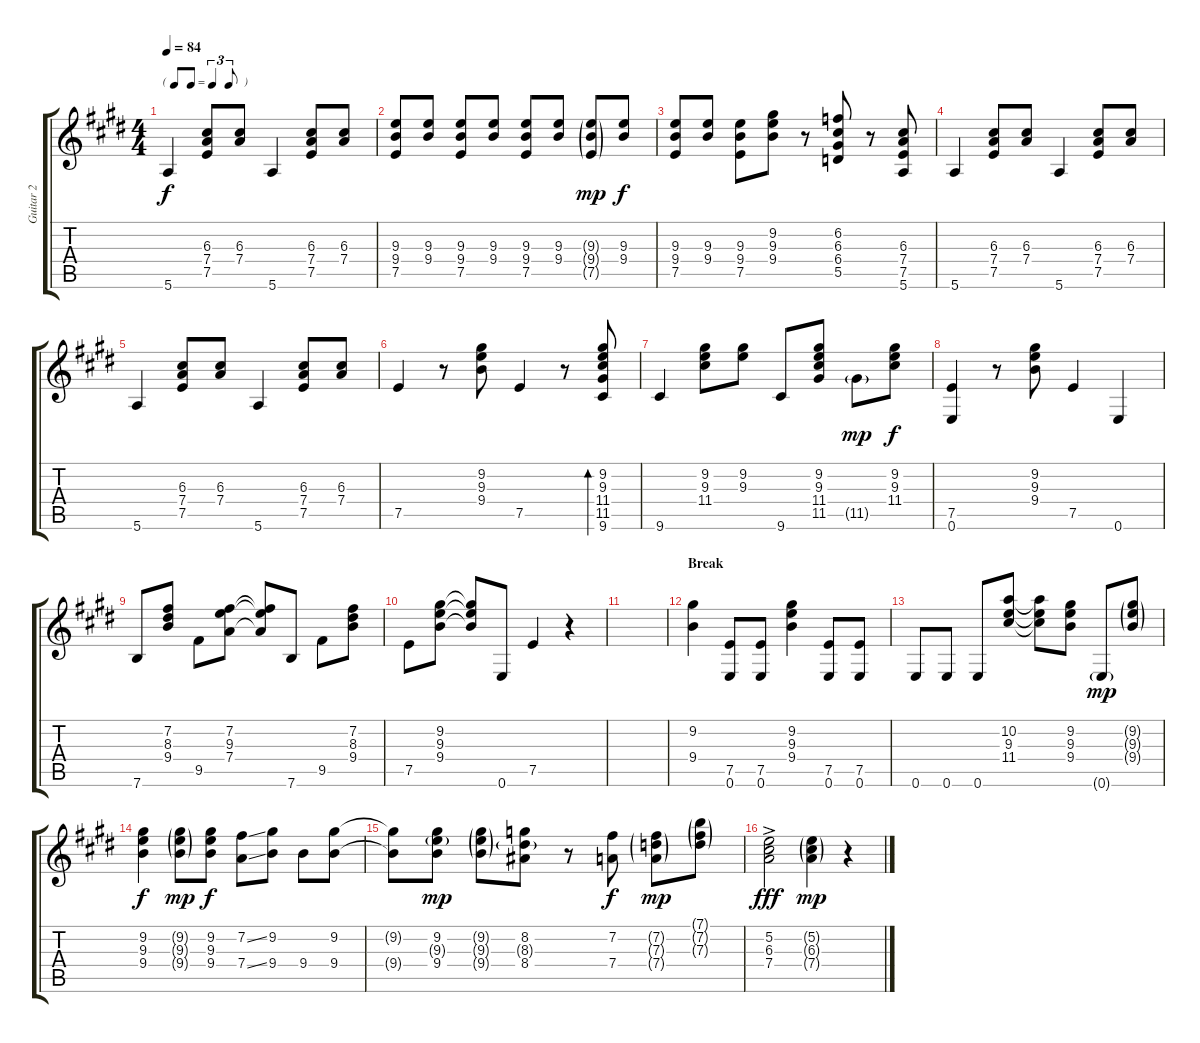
\track ("Guitar 2" "Guitar 2") {instrument acousticguitarnylon}
\staff {score tabs}
\tuning (E4 B3 G3 D3 A2 E2) {hide}
\ts (4 4)
\tf triplet8th
\tempo 84
\clef g2
\ks e
5.6.4{dy f} (6.3 7.4 7.5).8 (6.3 7.4).8 5.6.4 (6.3 7.4 7.5).8 (6.3 7.4).8 |
(9.3 9.4 7.5).8 (9.3 9.4).8 (9.3 9.4 7.5).8 (9.3 9.4).8 (9.3 9.4 7.5).8 (9.3 9.4).8 (9.3{g} 9.4{g} 7.5{g}).8{dy mp} (9.3 9.4).8{dy f} |
(9.3 9.4 7.5).8 (9.3 9.4).8 (9.3 9.4 7.5).8 (9.2 9.3 9.4).8 r.8 (6.2 6.3 6.4 5.5).8 r.8 (6.3 7.4 7.5 5.6).8 |
5.6.4 (6.3 7.4 7.5).8 (6.3 7.4).8 5.6.4 (6.3 7.4 7.5).8 (6.3 7.4).8 |
5.6.4 (6.3 7.4 7.5).8 (6.3 7.4).8 5.6.4 (6.3 7.4 7.5).8 (6.3 7.4).8 |
7.5.4 r.8 (9.2 9.3 9.4).8 7.5.4 r.8 (9.2 9.3 11.4 11.5 9.6).8{bd 240} |
9.6.4 (9.2 9.3 11.4).8 (9.2 9.3).8 9.6.8 (9.2 9.3 11.4 11.5).8 11.5{g}.8{dy mp} (9.2 9.3 11.4).8{dy f} |
(7.5 0.6).4 r.8 (9.2 9.3 9.4).8 7.5.4 0.6.4 |
7.6.8 (7.2 8.3 9.4).8 9.5.8 (7.2 9.3 7.4).8 (7.2{t} 9.3{t} 7.4{t}).8 7.6.8 9.5.8 (7.2 8.3 9.4).8 |
7.5.8 (9.2 9.3 9.4).8 (9.2{t} 9.3{t} 9.4{t}).8 0.6.8 7.5.4 r.4 |
|
\section ("" "Break")
(9.2 9.4).4 (7.5 0.6).8 (7.5 0.6).8 (9.2 9.3 9.4).4 (7.5 0.6).8 (7.5 0.6).8 |
0.6.8 0.6.8 0.6.8 (10.2 9.3 11.4).8 (10.2{t} 9.3{t} 11.4{t}).8 (9.2 9.3 9.4).8 0.6{g}.8{dy mp} (9.2{g} 9.3{g} 9.4{g}).8 |
(9.2 9.3 9.4).4{dy f} (9.2{g} 9.3{g} 9.4{g}).8{dy mp} (9.2 9.3 9.4).8{dy f} (7.2{ss} 7.4{ss}).8 (9.2 9.4).8 9.4.8 (9.2 9.4).8 |
(9.2{t} 9.4{t}).8 (9.2 9.3{g} 9.4).8{dy mp} (9.2{g} 9.3{g} 9.4{g}).8 (8.2 8.3{g} 8.4).8 r.8 (7.2 7.4).8{dy f} (7.2{g} 7.3{g} 7.4{g}).8{dy mp} (7.1{g} 7.2{g} 7.3{g}).8 |
(5.2{ac} 6.3{ac} 7.4{ac}).2{dy fff} (5.2{g} 6.3{g} 7.4{g}).4{dy mp} r.4
